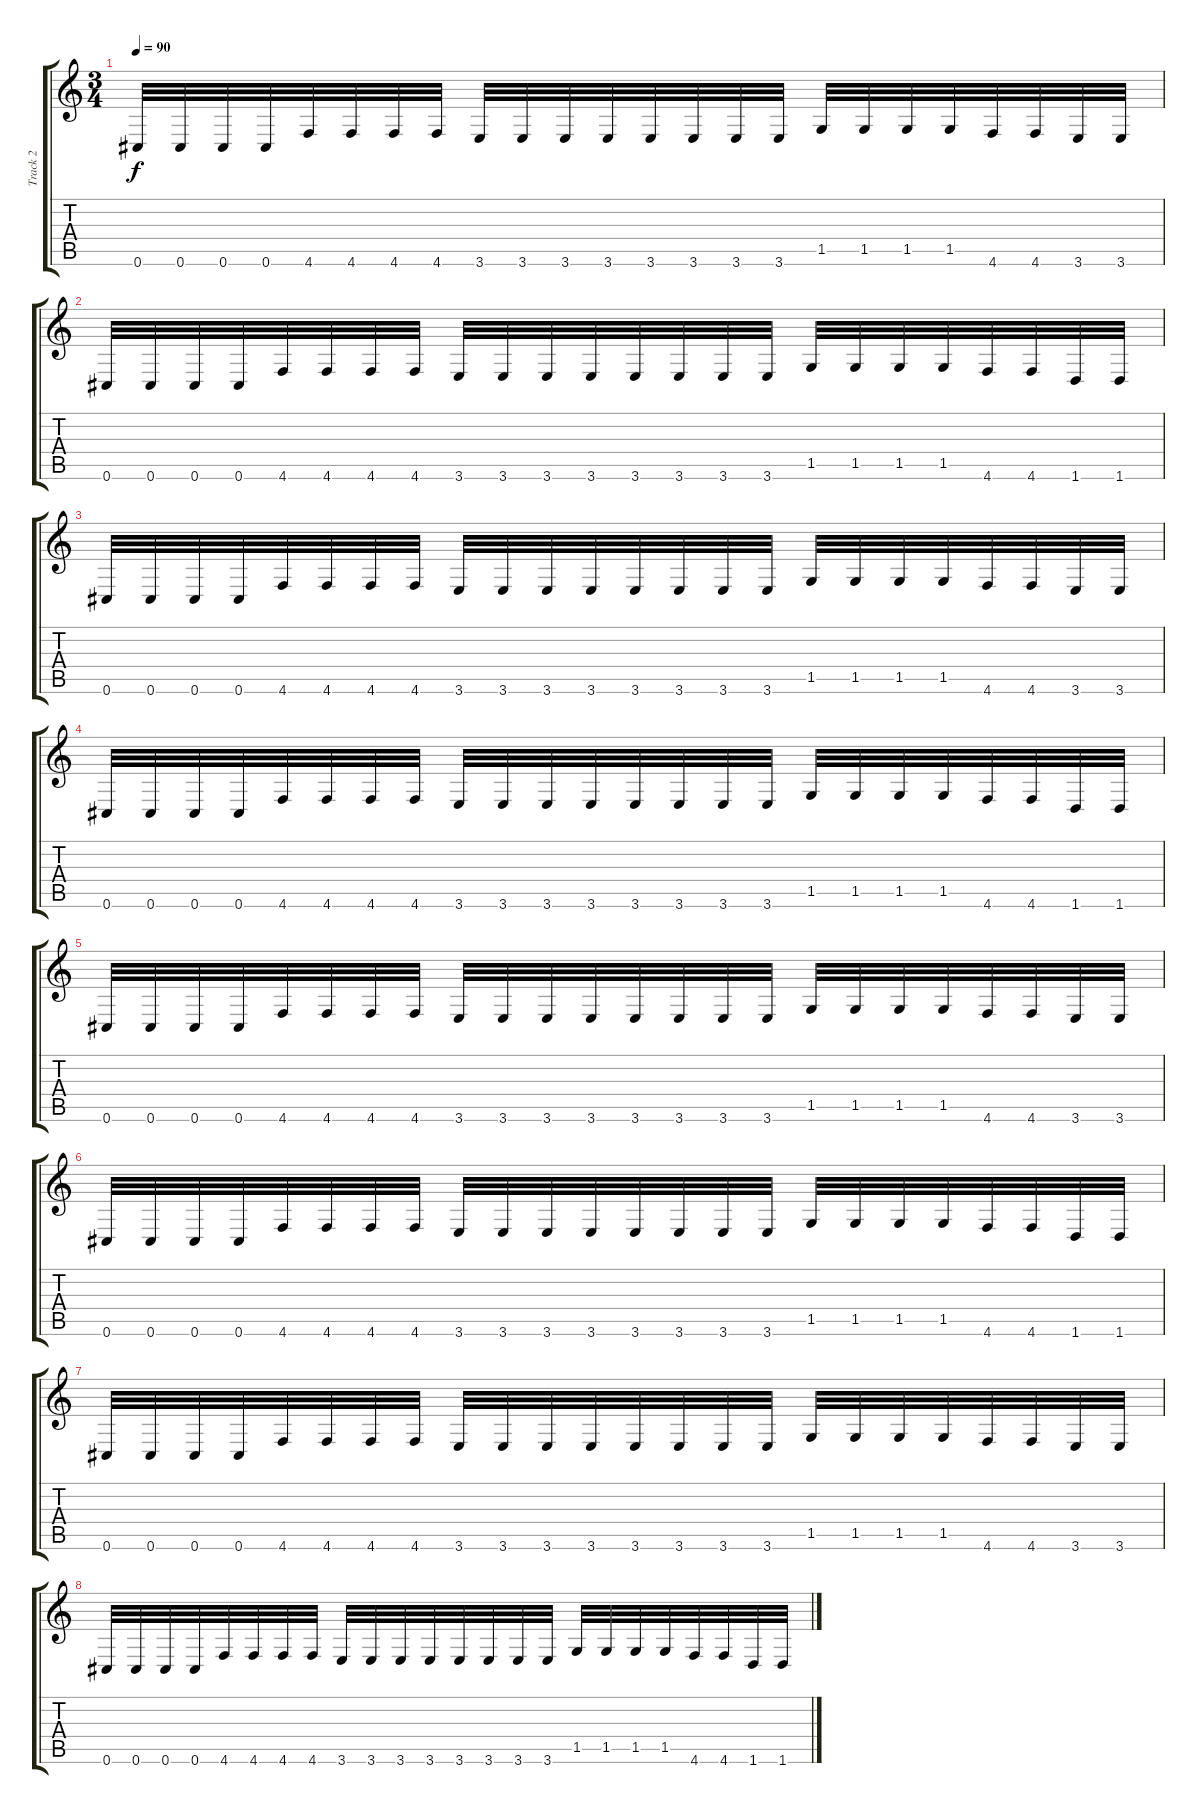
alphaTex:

\track ("Track 2" "Track 2") {instrument distortionguitar}
\staff {score tabs}
\tuning (Db4 Ab3 E3 B2 Gb2 Db2) {hide}
\ts (3 4)
\tempo 90
\clef g2
\ks c
0.6.32{dy f} 0.6.32 0.6.32 0.6.32 4.6.32 4.6.32 4.6.32 4.6.32 3.6.32 3.6.32 3.6.32 3.6.32 3.6.32 3.6.32 3.6.32 3.6.32 1.5.32 1.5.32 1.5.32 1.5.32 4.6.32 4.6.32 3.6.32 3.6.32 |
0.6.32 0.6.32 0.6.32 0.6.32 4.6.32 4.6.32 4.6.32 4.6.32 3.6.32 3.6.32 3.6.32 3.6.32 3.6.32 3.6.32 3.6.32 3.6.32 1.5.32 1.5.32 1.5.32 1.5.32 4.6.32 4.6.32 1.6.32 1.6.32 |
0.6.32 0.6.32 0.6.32 0.6.32 4.6.32 4.6.32 4.6.32 4.6.32 3.6.32 3.6.32 3.6.32 3.6.32 3.6.32 3.6.32 3.6.32 3.6.32 1.5.32 1.5.32 1.5.32 1.5.32 4.6.32 4.6.32 3.6.32 3.6.32 |
0.6.32 0.6.32 0.6.32 0.6.32 4.6.32 4.6.32 4.6.32 4.6.32 3.6.32 3.6.32 3.6.32 3.6.32 3.6.32 3.6.32 3.6.32 3.6.32 1.5.32 1.5.32 1.5.32 1.5.32 4.6.32 4.6.32 1.6.32 1.6.32 |
0.6.32 0.6.32 0.6.32 0.6.32 4.6.32 4.6.32 4.6.32 4.6.32 3.6.32 3.6.32 3.6.32 3.6.32 3.6.32 3.6.32 3.6.32 3.6.32 1.5.32 1.5.32 1.5.32 1.5.32 4.6.32 4.6.32 3.6.32 3.6.32 |
0.6.32 0.6.32 0.6.32 0.6.32 4.6.32 4.6.32 4.6.32 4.6.32 3.6.32 3.6.32 3.6.32 3.6.32 3.6.32 3.6.32 3.6.32 3.6.32 1.5.32 1.5.32 1.5.32 1.5.32 4.6.32 4.6.32 1.6.32 1.6.32 |
0.6.32 0.6.32 0.6.32 0.6.32 4.6.32 4.6.32 4.6.32 4.6.32 3.6.32 3.6.32 3.6.32 3.6.32 3.6.32 3.6.32 3.6.32 3.6.32 1.5.32 1.5.32 1.5.32 1.5.32 4.6.32 4.6.32 3.6.32 3.6.32 |
0.6.32 0.6.32 0.6.32 0.6.32 4.6.32 4.6.32 4.6.32 4.6.32 3.6.32 3.6.32 3.6.32 3.6.32 3.6.32 3.6.32 3.6.32 3.6.32 1.5.32 1.5.32 1.5.32 1.5.32 4.6.32 4.6.32 1.6.32 1.6.32
